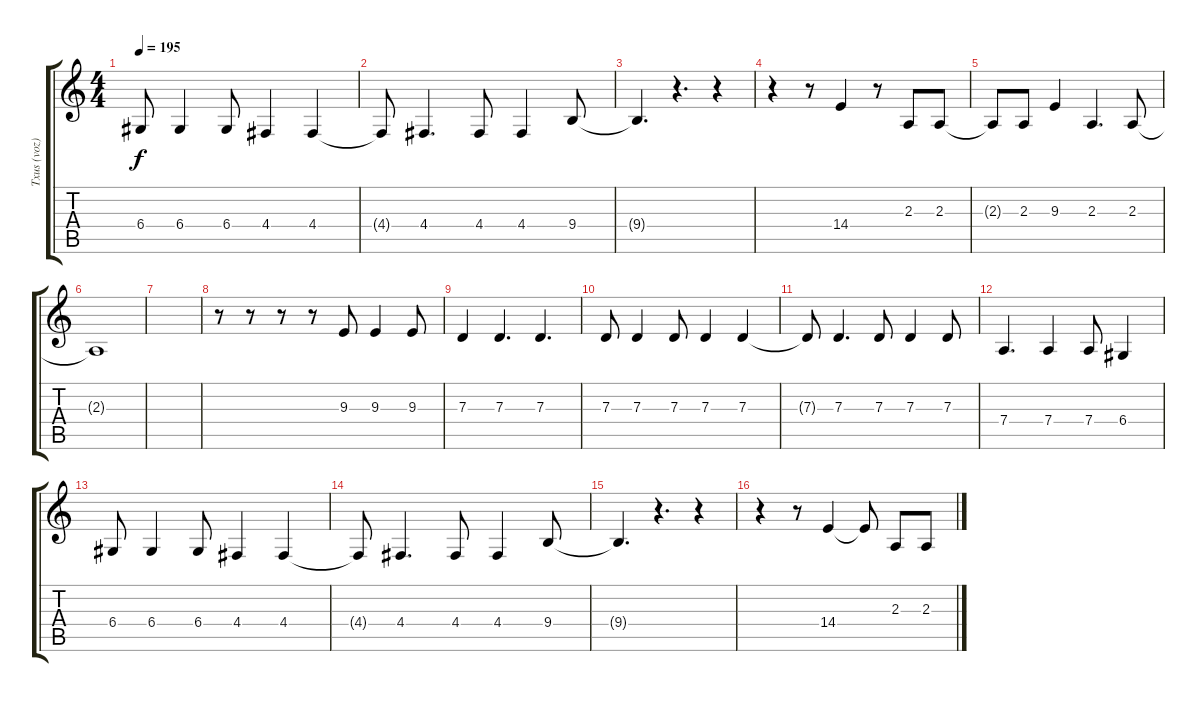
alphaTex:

\track ("Txus (voz)" "Txus (voz)") {instrument lead1square}
\staff {score tabs}
\tuning (E4 B3 G3 D3 A2 E2) {hide}
\ts (4 4)
\tempo 195
\clef g2
\ks c
6.4.8{dy f} 6.4.4 6.4.8 4.4.4 4.4.4 |
4.4{t}.8 4.4.4{d} 4.4.8 4.4.4 9.4.8 |
9.4{t}.4{d} r.4{d} r.4 |
r.4 r.8 14.4.4 r.8 2.3.8 2.3.8 |
2.3{t}.8 2.3.8 9.3.4 2.3.4{d} 2.3.8 |
2.3{t}.1 |
|
r.8 r.8 r.8 r.8 9.3.8 9.3.4 9.3.8 |
7.3.4 7.3.4{d} 7.3.4{d} |
7.3.8 7.3.4 7.3.8 7.3.4 7.3.4 |
7.3{t}.8 7.3.4{d} 7.3.8 7.3.4 7.3.8 |
7.4.4{d} 7.4.4 7.4.8 6.4.4 |
6.4.8 6.4.4 6.4.8 4.4.4 4.4.4 |
4.4{t}.8 4.4.4{d} 4.4.8 4.4.4 9.4.8 |
9.4{t}.4{d} r.4{d} r.4 |
r.4 r.8 14.4.4 14.4{t}.8 2.3.8 2.3.8
